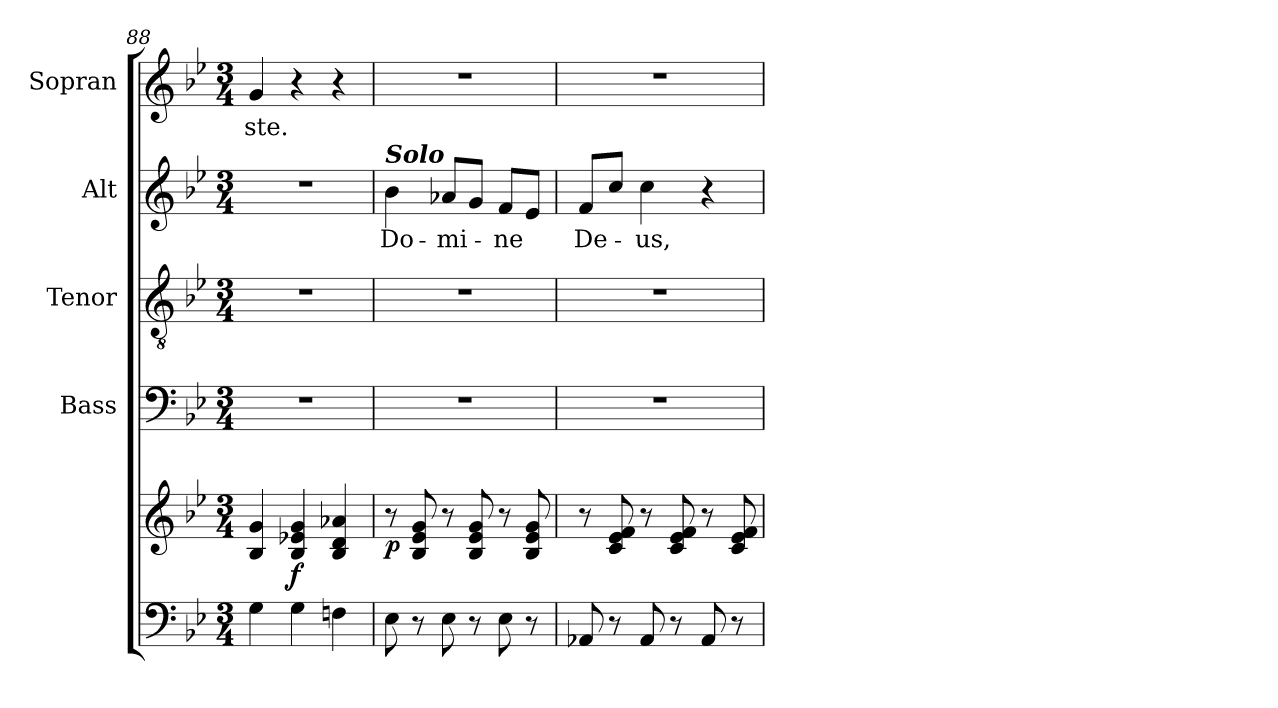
**kern	**kern	**dynam	**kern	**kern	**kern	**text	**kern	**text
*part5	*part5	*part5	*part4	*part3	*part2	*part2	*part1	*part1
*staff6	*staff5	*staff5/6	*staff4	*staff3	*staff2	*staff2	*staff1	*staff1
*	*	*	*I"Bass	*I"Tenor	*I"Alt	*	*I"Sopran	*
*	*	*	*I'B.	*I'T.	*I'A.	*	*I'S.	*
*clefF4	*clefG2	*	*clefF4	*clefGv2	*clefG2	*	*clefG2	*
*k[b-e-]	*k[b-e-]	*	*k[b-e-]	*k[b-e-]	*k[b-e-]	*	*k[b-e-]	*
*B-:	*B-:	*	*B-:	*B-:	*B-:	*	*B-:	*
*M3/4	*M3/4	*	*M3/4	*M3/4	*M3/4	*	*M3/4	*
=88	=88	=88	=88	=88	=88	=88	=88	=88
!	!	!	!	!	!	!	!	!LO:LY:b
4G\	4B-/ 4g/	.	2.r	2.r	2.r	.	4g/	-ste.
!	!	!LO:DY:b	!	!	!	!	!	!
4G\	4B-/ 4e-X/ 4g/	f	.	.	.	.	4r	.
4Fn\	4B-/ 4d/ 4a-X/	.	.	.	.	.	4r	.
!!LO:LB:g=z
=89	=89	=89	=89	=89	=89	=89	=89	=89
!	!	!	!	!	!LO:TX:a:Bi:t=Solo	!	!	!
!	!	!LO:DY:b	!	!	!	!LO:LY:b	!	!
8E-\	8r	p	2.r	2.r	4b-\	Do-	2.r	.
8r	8B-/ 8e-/ 8g/	.	.	.	.	.	.	.
!	!	!	!	!	!	!LO:LY:b	!	!
8E-\	8r	.	.	.	8a-X/L	-mi-	.	.
8r	8B-/ 8e-/ 8g/	.	.	.	8g/J	.	.	.
!	!	!	!	!	!	!LO:LY:b	!	!
8E-\	8r	.	.	.	8f/L	-ne	.	.
8r	8B-/ 8e-/ 8g/	.	.	.	8e-/J	.	.	.
=90	=90	=90	=90	=90	=90	=90	=90	=90
!	!	!	!	!	!	!LO:LY:b	!	!
8AA-X/	8r	.	2.r	2.r	8f/L	De-	2.r	.
8r	8c/ 8e-/ 8f/	.	.	.	8cc/J	.	.	.
!	!	!	!	!	!	!LO:LY:b	!	!
8AA-/	8r	.	.	.	4cc\	-us,	.	.
8r	8c/ 8e-/ 8f/	.	.	.	.	.	.	.
8AA-/	8r	.	.	.	4r	.	.	.
8r	8c/ 8e-/ 8f/	.	.	.	.	.	.	.
=	=	=	=	=	=	=	=	=
*-	*-	*-	*-	*-	*-	*-	*-	*-
